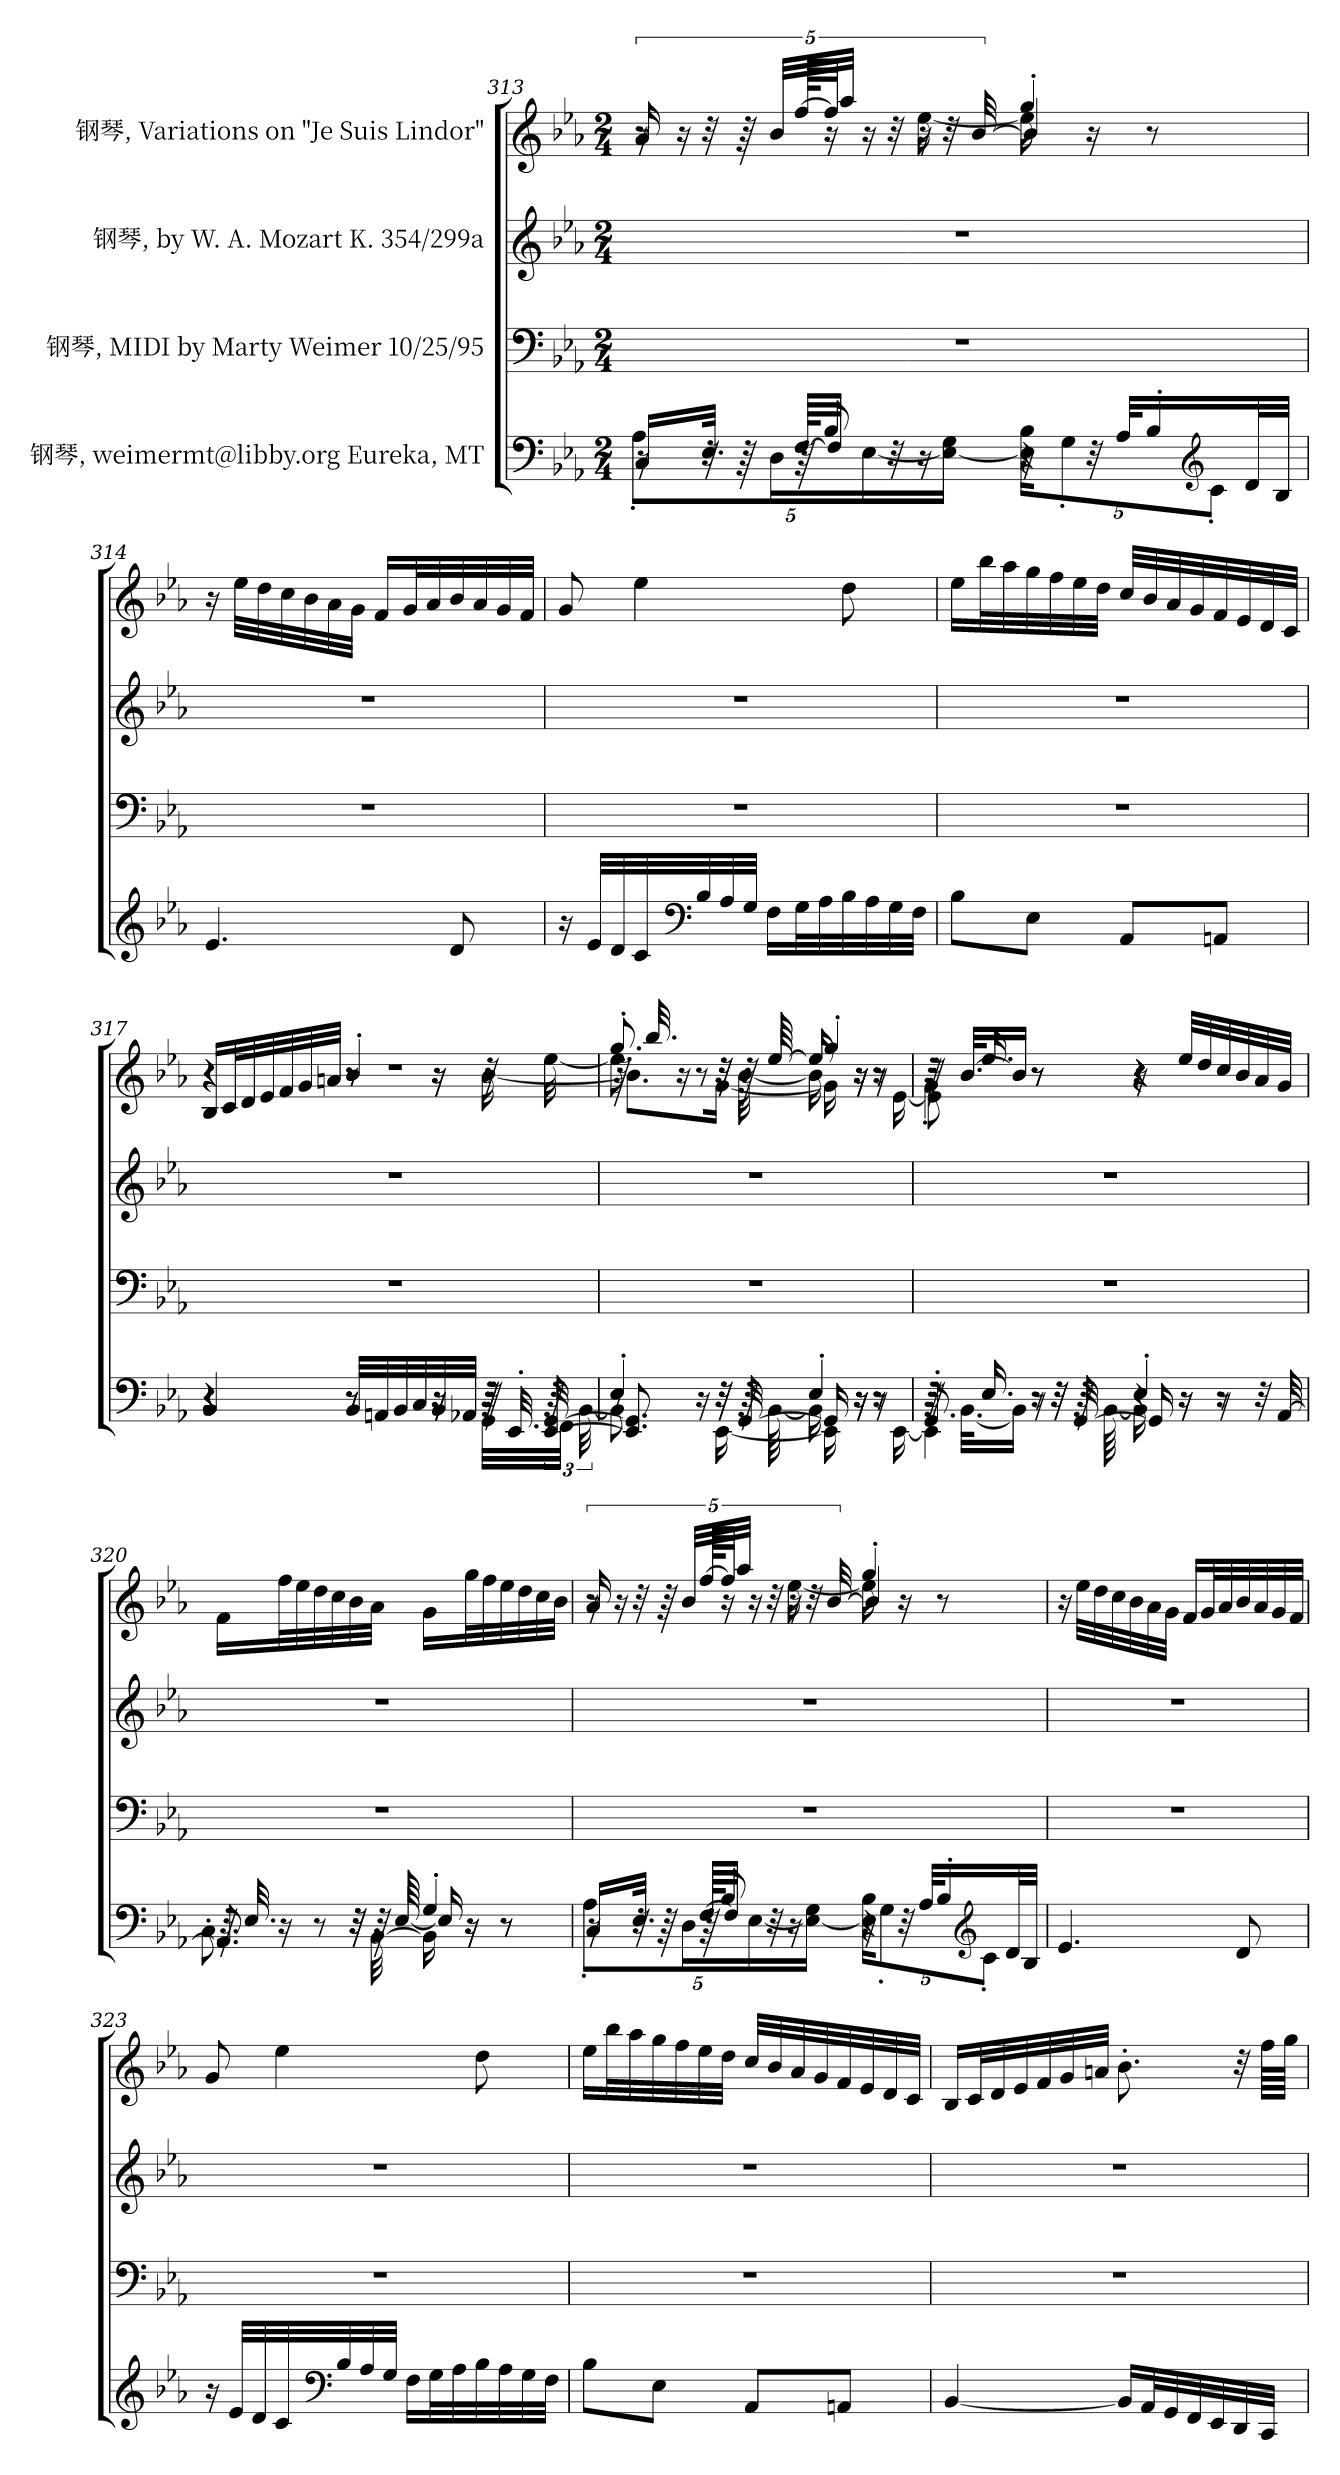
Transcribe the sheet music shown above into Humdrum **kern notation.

**kern	**kern	**kern	**kern
*part4	*part3	*part2	*part1
*staff4	*staff3	*staff2	*staff1
*I"钢琴, weimermt@libby.org  Eureka, MT	*I"钢琴, MIDI by Marty Weimer 10/25/95	*I"钢琴, by W. A. Mozart  K. 354/299a	*I"钢琴, Variations on &quot;Je Suis Lindor&quot;
!!LO:LB:g=z
*clefF4	*clefF4	*clefG2	*clefG2
*k[b-e-a-]	*k[b-e-a-]	*k[b-e-a-]	*k[b-e-a-]
*M2/4	*M2/4	*M2/4	*M2/4
=313	=313	=313	=313
*^	*	*	*
*	*Xbrackettup	*	*	*
*	*^	*	*	*^
*	*	*	*	*	*	*^
16C/LL	10A-'\L	16r	2r	2r	16r	8r	20a-/
.	.	.	.	.	.	.	20r
32.E-/JJk	.	32r	.	.	32r	.	.
.	.	64r	.	.	64r	.	.
.	20D\L	.	.	.	.	.	40b-/LLL
64r	.	[64F/KLLL	.	.	[64ff/KLLL	.	.
8B-'/	.	32F/JJJ]	.	.	32ff/JJJ]	16r	40aa-/JJJ
.	[20E-\	.	.	.	.	.	20r
.	.	32r	.	.	32r	.	.
.	.	16r	.	.	16r	[16ee-\	.
.	20E-\_ 20G\JJ	.	.	.	.	.	40r
.	.	.	.	.	.	.	[40b-/
16r	20E-\] 20B-\KL	4r	.	.	4gg'/	16ee-\]	4b-/]
.	10G'\	.	.	.	.	.	.
32r	.	.	.	.	.	16r	.
32A-/KLL	.	.	.	.	.	.	.
16B-'/	.	.	.	.	.	8r	.
*clefG2	*	*	*	*	*	*	*
.	10c'\J	.	.	.	.	.	.
32d/L	.	.	.	.	.	.	.
32B-/JJJ	.	.	.	.	.	.	.
*v	*v	*v	*	*	*v	*v	*v
=314	=314	=314	=314
4.e-/	2r	2r	16r
.	.	.	32ee-\LLL
.	.	.	32dd\
.	.	.	32cc\
.	.	.	32b-\
.	.	.	32a-\
.	.	.	32g\JJJ
.	.	.	16f/LL
.	.	.	32g/L
.	.	.	32a-/
8d/	.	.	32b-/
.	.	.	32a-/
.	.	.	32g/
.	.	.	32f/JJJ
!!LO:LB:g=z
=315	=315	=315	=315
16r	2r	2r	8g/
32e-/LLL	.	.	.
32d/	.	.	.
32c/	.	.	4ee-\
*clefF4	*	*	*
32B-/	.	.	.
32A-/	.	.	.
32G/JJJ	.	.	.
16F\LL	.	.	.
32G\L	.	.	.
32A-\	.	.	.
32B-\	.	.	8dd\
32A-\	.	.	.
32G\	.	.	.
32F\JJJ	.	.	.
=316	=316	=316	=316
8B-\L	2r	2r	16ee-\LL
.	.	.	32bb-\L
.	.	.	32aa-\
8E-\J	.	.	32gg\
.	.	.	32ff\
.	.	.	32ee-\
.	.	.	32dd\JJJ
8AA-/L	.	.	32cc/LLL
.	.	.	32b-/
.	.	.	32a-/
.	.	.	32g/
8AAn/J	.	.	32f/
.	.	.	32e-/
.	.	.	32d/
.	.	.	32c/JJJ
!!LO:PB:g=z
=317	=317	=317	=317
*^	*	*	*^
*	*^	*	*	*	*^
*	*	*^	*	*	*	*	*^
4BB-/	4r	4r	4r	2r	2r	2r	4r	16B-/LL	4r
.	.	.	.	.	.	.	.	32c/L	.
.	.	.	.	.	.	.	.	32d/	.
.	.	.	.	.	.	.	.	32e-/	.
.	.	.	.	.	.	.	.	32f/	.
.	.	.	.	.	.	.	.	32g/	.
.	.	.	.	.	.	.	.	32an/JJJ	.
32BB-/LLL	8r	8r	8r	.	.	.	8r	4b-'/	8r
32AAn/	.	.	.	.	.	.	.	.	.
32BB-/	.	.	.	.	.	.	.	.	.
32C/	.	.	.	.	.	.	.	.	.
32BB-/	16r	16r	16r	.	.	.	16r	.	16r
32AA-X/JJJ	.	.	.	.	.	.	.	.	.
64r	32r	32r	32GG\LLL	.	.	.	32r	.	[16b-\
32.EE-'/	.	.	.	.	.	.	.	.	.
*	*brackettup	*	*	*	*	*	*	*	*
.	96r	[32EE-/ [32GG/	32FF\JJJ	.	.	.	[32ee-\	.	.
.	[48BB-\	.	.	.	.	.	.	.	.
=318	=318	=318	=318	=318	=318	=318	=318	=318	=318
4E-'/	8.BB-\]	8.EE-/] 8.GG/]	8r	2r	2r	8.gg'/	8.ee-\]	64r	8.b-\L]
.	.	.	.	.	.	.	.	32.bb-/	.
.	.	.	.	.	.	.	.	16r	.
.	.	.	16r	.	.	.	.	8r	.
.	32r	32r	[16EE-\	.	.	32r	32r	.	[16g\Jk
.	64r	[32GG/	.	.	.	64r	[32b-\	.	.
.	[64BB-\	.	.	.	.	[64ee-/	.	.	.
4E-'/	16BB-\]	16GG/]	16EE-\]	.	.	16ee-/]	16b-\]	4gg'/	16g\]
.	16r	16r	16r	.	.	16r	16r	.	16r
.	8r	8r	16r	.	.	8r	8r	.	16r
.	.	.	[16EE-\	.	.	.	.	.	[16e-\
!!LO:LB:g=z	!!	!!	!!
=319	=319	=319	=319	=319	=319	=319	=319	=319	=319
32r	64r	8.GG'/	4EE-\]	2r	2r	64r	4g'\	32r	8e-\]
.	[32.BB-\KLL	.	.	.	.	[32.b-/KLL	.	.	.
16.E-/	.	.	.	.	.	.	.	16.ee-/	.
.	16BB-\JJ]	.	.	.	.	16b-/JJ]	.	.	.
8r	16r	.	.	.	.	8r	.	8r	8r
.	32r	32r	.	.	.	.	.	.	.
.	64r	[32GG/	.	.	.	.	.	.	.
.	[64BB-\	.	.	.	.	.	.	.	.
4E-'/	16BB-\]	16GG/]	4r	.	.	4r	4r	16r	4r
.	16r	16r	.	.	.	.	.	32ee-/LLL	.
.	.	.	.	.	.	.	.	32dd/	.
.	8r	16r	.	.	.	.	.	32cc/	.
.	.	.	.	.	.	.	.	32b-/	.
.	.	32r	.	.	.	.	.	32a-/	.
.	.	[32AA-/	.	.	.	.	.	32g/JJJ	.
*	*	*v	*v	*	*	*v	*v	*v	*v
=320	=320	=320	=320	=320	=320
64r	8.AA-/]	8.C'\	2r	2r	16f\LL
32.E-/	.	.	.	.	.
16r	.	.	.	.	32ff\L
.	.	.	.	.	32ee-\
8r	.	.	.	.	32dd\
.	.	.	.	.	32cc\
.	32r	32r	.	.	32b-\
.	64r	[32BB-\	.	.	32a-\JJJ
.	[64E-/	.	.	.	.
4G'/	16E-/]	16BB-\]	.	.	16g\LL
.	16r	16r	.	.	32gg\L
.	.	.	.	.	32ff\
.	8r	8r	.	.	32ee-\
.	.	.	.	.	32dd\
.	.	.	.	.	32cc\
.	.	.	.	.	32b-\JJJ
!!LO:LB:g=z
=321	=321	=321	=321	=321	=321
*	*Xbrackettup	*	*	*	*
*	*	*	*	*	*^
*	*	*	*	*	*	*^
16C/LL	10A-'\L	16r	2r	2r	16r	8r	20a-/
.	.	.	.	.	.	.	20r
32.E-/JJk	.	32r	.	.	32r	.	.
.	.	64r	.	.	64r	.	.
.	20D\L	.	.	.	.	.	40b-/LLL
64r	.	[64F/KLLL	.	.	[64ff/KLLL	.	.
8B-'/	.	32F/JJJ]	.	.	32ff/JJJ]	16r	40aa-/JJJ
.	[20E-\	.	.	.	.	.	20r
.	.	32r	.	.	32r	.	.
.	.	16r	.	.	16r	[16ee-\	.
.	20E-\_ 20G\JJ	.	.	.	.	.	40r
.	.	.	.	.	.	.	[40b-/
16r	20E-\] 20B-\KL	4r	.	.	4gg'/	16ee-\]	4b-/]
.	10G'\	.	.	.	.	.	.
32r	.	.	.	.	.	16r	.
32A-/KLL	.	.	.	.	.	.	.
16B-'/	.	.	.	.	.	8r	.
*clefG2	*	*	*	*	*	*	*
.	10c'\J	.	.	.	.	.	.
32d/L	.	.	.	.	.	.	.
32B-/JJJ	.	.	.	.	.	.	.
*v	*v	*v	*	*	*v	*v	*v
=322	=322	=322	=322
4.e-/	2r	2r	16r
.	.	.	32ee-\LLL
.	.	.	32dd\
.	.	.	32cc\
.	.	.	32b-\
.	.	.	32a-\
.	.	.	32g\JJJ
.	.	.	16f/LL
.	.	.	32g/L
.	.	.	32a-/
8d/	.	.	32b-/
.	.	.	32a-/
.	.	.	32g/
.	.	.	32f/JJJ
!!LO:PB:g=z
=323	=323	=323	=323
16r	2r	2r	8g/
32e-/LLL	.	.	.
32d/	.	.	.
32c/	.	.	4ee-\
*clefF4	*	*	*
32B-/	.	.	.
32A-/	.	.	.
32G/JJJ	.	.	.
16F\LL	.	.	.
32G\L	.	.	.
32A-\	.	.	.
32B-\	.	.	8dd\
32A-\	.	.	.
32G\	.	.	.
32F\JJJ	.	.	.
=324	=324	=324	=324
8B-\L	2r	2r	16ee-\LL
.	.	.	32bb-\L
.	.	.	32aa-\
8E-\J	.	.	32gg\
.	.	.	32ff\
.	.	.	32ee-\
.	.	.	32dd\JJJ
8AA-/L	.	.	32cc/LLL
.	.	.	32b-/
.	.	.	32a-/
.	.	.	32g/
8AAn/J	.	.	32f/
.	.	.	32e-/
.	.	.	32d/
.	.	.	32c/JJJ
!!LO:LB:g=z
=325	=325	=325	=325
[4BB-/	2r	2r	16B-/LL
.	.	.	32c/L
.	.	.	32d/
.	.	.	32e-/
.	.	.	32f/
.	.	.	32g/
.	.	.	32an/JJJ
16BB-/LL]	.	.	8.b-'\
32AA-/L	.	.	.
32GG/	.	.	.
32FF/	.	.	.
32EE-/	.	.	.
32DD/	.	.	32r
32CC/JJJ	.	.	64ff\LLLL
.	.	.	64gg\JJJJ
=	=	=	=
*-	*-	*-	*-
